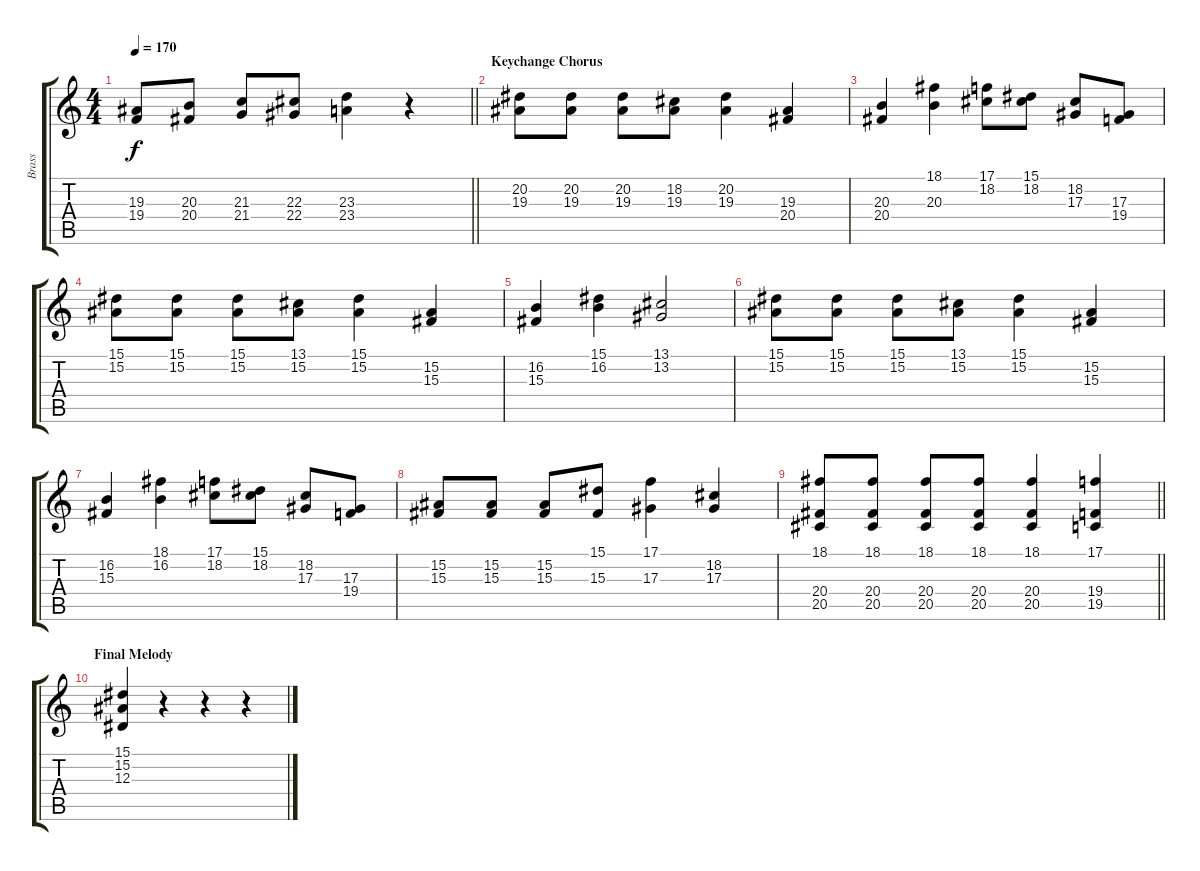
\track ("Brass" "Brass") {instrument brasssection}
\staff {score tabs}
\tuning (C4 G3 Eb3 Bb2 F2 C2) {hide}
\ts (4 4)
\tempo 170
\clef g2
\barLineRight lightlight
\ks c
(19.3 19.4).8{dy f} (20.3 20.4).8 (21.3 21.4).8 (22.3 22.4).8 (23.3 23.4).4 r.4 |
\section ("" "Keychange Chorus")
(20.2 19.3).8 (20.2 19.3).8 (20.2 19.3).8 (18.2 19.3).8 (20.2 19.3).4 (19.3 20.4).4 |
(20.3 20.4).4 (18.1 20.3).4 (17.1 18.2).8 (15.1 18.2).8 (18.2 17.3).8 (17.3 19.4).8 |
(15.1 15.2).8 (15.1 15.2).8 (15.1 15.2).8 (13.1 15.2).8 (15.1 15.2).4 (15.2 15.3).4 |
(16.2 15.3).4 (15.1 16.2).4 (13.1 13.2).2 |
(15.1 15.2).8 (15.1 15.2).8 (15.1 15.2).8 (13.1 15.2).8 (15.1 15.2).4 (15.2 15.3).4 |
(16.2 15.3).4 (18.1 16.2).4 (17.1 18.2).8 (15.1 18.2).8 (18.2 17.3).8 (17.3 19.4).8 |
(15.2 15.3).8 (15.2 15.3).8 (15.2 15.3).8 (15.1 15.3).8 (17.1 17.3).4 (18.2 17.3).4 |
\barLineRight lightlight
(18.1 20.4 20.5).8 (18.1 20.4 20.5).8 (18.1 20.4 20.5).8 (18.1 20.4 20.5).8 (18.1 20.4 20.5).4 (17.1 19.4 19.5).4 |
\section ("" "Final Melody")
(15.1 15.2 12.3).4 r.4 r.4 r.4
